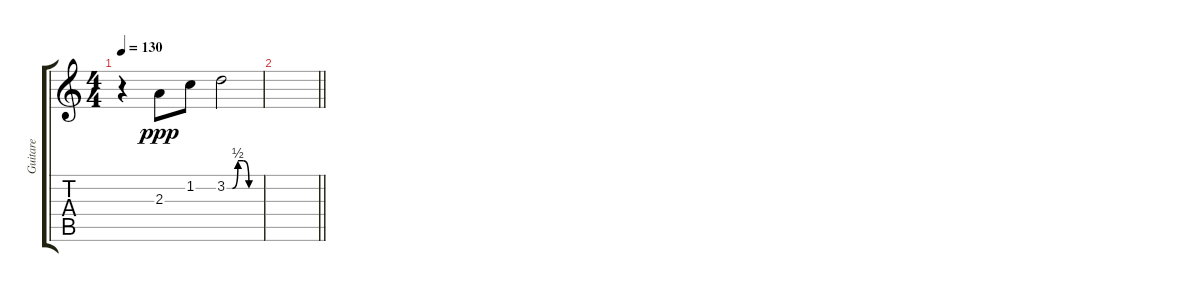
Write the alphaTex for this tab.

\track ("Guitare" "Guitare") {instrument electricguitarclean}
\staff {score tabs}
\tuning (E4 B3 G3 D3 A2 E2) {hide}
\ts (4 4)
\tempo 130
\clef g2
\ks c
r.4{dy ppp} 2.3.8 1.2.8 3.2{be (custom 0 0 10 0 20 2 30 2 40 0 60 0)}.2 |
\barLineRight lightlight
